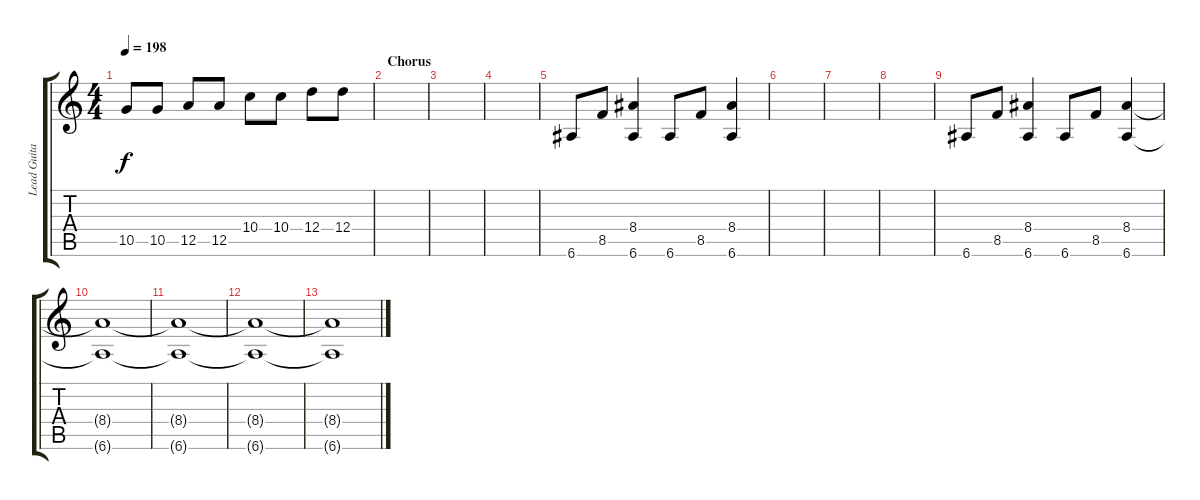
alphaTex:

\track ("Lead Guitar" "Lead Guita") {instrument distortionguitar}
\staff {score tabs}
\tuning (E4 B3 G3 D3 A2 E2) {hide}
\ts (4 4)
\tempo 198
\clef g2
\ks c
10.5.8{dy f} 10.5.8 12.5.8 12.5.8 10.4.8 10.4.8 12.4.8 12.4.8 |
\section ("" "Chorus")
|
|
|
6.6.8 8.5.8 (8.4 6.6).4 6.6.8 8.5.8 (8.4 6.6).4 |
|
|
|
6.6.8 8.5.8 (8.4 6.6).4 6.6.8 8.5.8 (8.4 6.6).4 |
(8.4{t} 6.6{t}).1 |
(8.4{t} 6.6{t}).1 |
(8.4{t} 6.6{t}).1 |
(8.4{t} 6.6{t}).1
